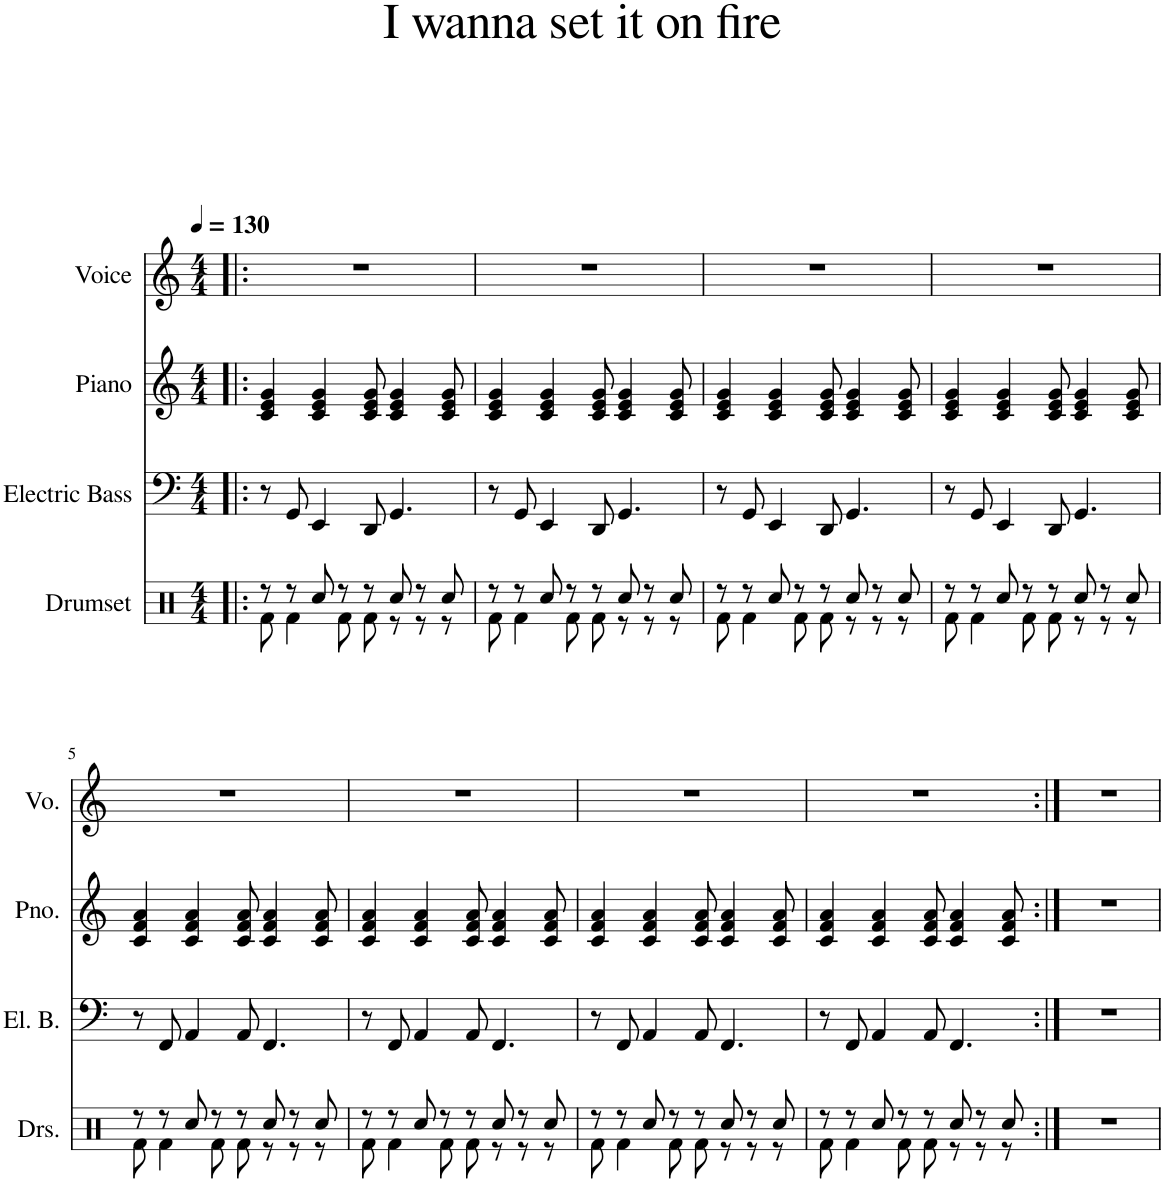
**kern	**kern	**kern	**kern
*part4	*part3	*part2	*part1
*staff4	*staff3	*staff2	*staff1
*I"Drumset	*I"Electric Bass	*I"Piano	*I"Voice
*I'Drs.	*I'El. B.	*I'Pno.	*I'Vo.
*clefX	*clefF4	*clefG2	*clefG2
*k[]	*k[]	*k[]	*k[]
*M4/4	*M4/4	*M4/4	*M4/4
*MM130	*MM130	*MM130	*MM130
=1!|:	=1!|:	=1!|:	=1!|:
*^	*	*	*
8r	8Rf\	8r	4c/ 4e/ 4g/	1r
8r	4Rf\	8GG/	.	.
8Rcc/	.	4EE/	4c/ 4e/ 4g/	.
8r	8Rf\	.	.	.
8r	8Rf\	8DD/	8c/ 8e/ 8g/	.
8Rcc/	8r	4.GG/	4c/ 4e/ 4g/	.
8r	8r	.	.	.
8Rcc/	8r	.	8c/ 8e/ 8g/	.
=2	=2	=2	=2	=2
8r	8Rf\	8r	4c/ 4e/ 4g/	1r
8r	4Rf\	8GG/	.	.
8Rcc/	.	4EE/	4c/ 4e/ 4g/	.
8r	8Rf\	.	.	.
8r	8Rf\	8DD/	8c/ 8e/ 8g/	.
8Rcc/	8r	4.GG/	4c/ 4e/ 4g/	.
8r	8r	.	.	.
8Rcc/	8r	.	8c/ 8e/ 8g/	.
=3	=3	=3	=3	=3
8r	8Rf\	8r	4c/ 4e/ 4g/	1r
8r	4Rf\	8GG/	.	.
8Rcc/	.	4EE/	4c/ 4e/ 4g/	.
8r	8Rf\	.	.	.
8r	8Rf\	8DD/	8c/ 8e/ 8g/	.
8Rcc/	8r	4.GG/	4c/ 4e/ 4g/	.
8r	8r	.	.	.
8Rcc/	8r	.	8c/ 8e/ 8g/	.
=4	=4	=4	=4	=4
8r	8Rf\	8r	4c/ 4e/ 4g/	1r
8r	4Rf\	8GG/	.	.
8Rcc/	.	4EE/	4c/ 4e/ 4g/	.
8r	8Rf\	.	.	.
8r	8Rf\	8DD/	8c/ 8e/ 8g/	.
8Rcc/	8r	4.GG/	4c/ 4e/ 4g/	.
8r	8r	.	.	.
8Rcc/	8r	.	8c/ 8e/ 8g/	.
!!LO:LB:g=z
=5	=5	=5	=5	=5
8r	8Rf\	8r	4c/ 4f/ 4a/	1r
8r	4Rf\	8FF/	.	.
8Rcc/	.	4AA/	4c/ 4f/ 4a/	.
8r	8Rf\	.	.	.
8r	8Rf\	8AA/	8c/ 8f/ 8a/	.
8Rcc/	8r	4.FF/	4c/ 4f/ 4a/	.
8r	8r	.	.	.
8Rcc/	8r	.	8c/ 8f/ 8a/	.
=6	=6	=6	=6	=6
8r	8Rf\	8r	4c/ 4f/ 4a/	1r
8r	4Rf\	8FF/	.	.
8Rcc/	.	4AA/	4c/ 4f/ 4a/	.
8r	8Rf\	.	.	.
8r	8Rf\	8AA/	8c/ 8f/ 8a/	.
8Rcc/	8r	4.FF/	4c/ 4f/ 4a/	.
8r	8r	.	.	.
8Rcc/	8r	.	8c/ 8f/ 8a/	.
=7	=7	=7	=7	=7
8r	8Rf\	8r	4c/ 4f/ 4a/	1r
8r	4Rf\	8FF/	.	.
8Rcc/	.	4AA/	4c/ 4f/ 4a/	.
8r	8Rf\	.	.	.
8r	8Rf\	8AA/	8c/ 8f/ 8a/	.
8Rcc/	8r	4.FF/	4c/ 4f/ 4a/	.
8r	8r	.	.	.
8Rcc/	8r	.	8c/ 8f/ 8a/	.
=8	=8	=8	=8	=8
8r	8Rf\	8r	4c/ 4f/ 4a/	1r
8r	4Rf\	8FF/	.	.
8Rcc/	.	4AA/	4c/ 4f/ 4a/	.
8r	8Rf\	.	.	.
8r	8Rf\	8AA/	8c/ 8f/ 8a/	.
8Rcc/	8r	4.FF/	4c/ 4f/ 4a/	.
8r	8r	.	.	.
8Rcc/	8r	.	8c/ 8f/ 8a/	.
*v	*v	*	*	*
=9:|!	=9:|!	=9:|!	=9:|!
1r	1r	1r	1r
=	=	=	=
*-	*-	*-	*-
